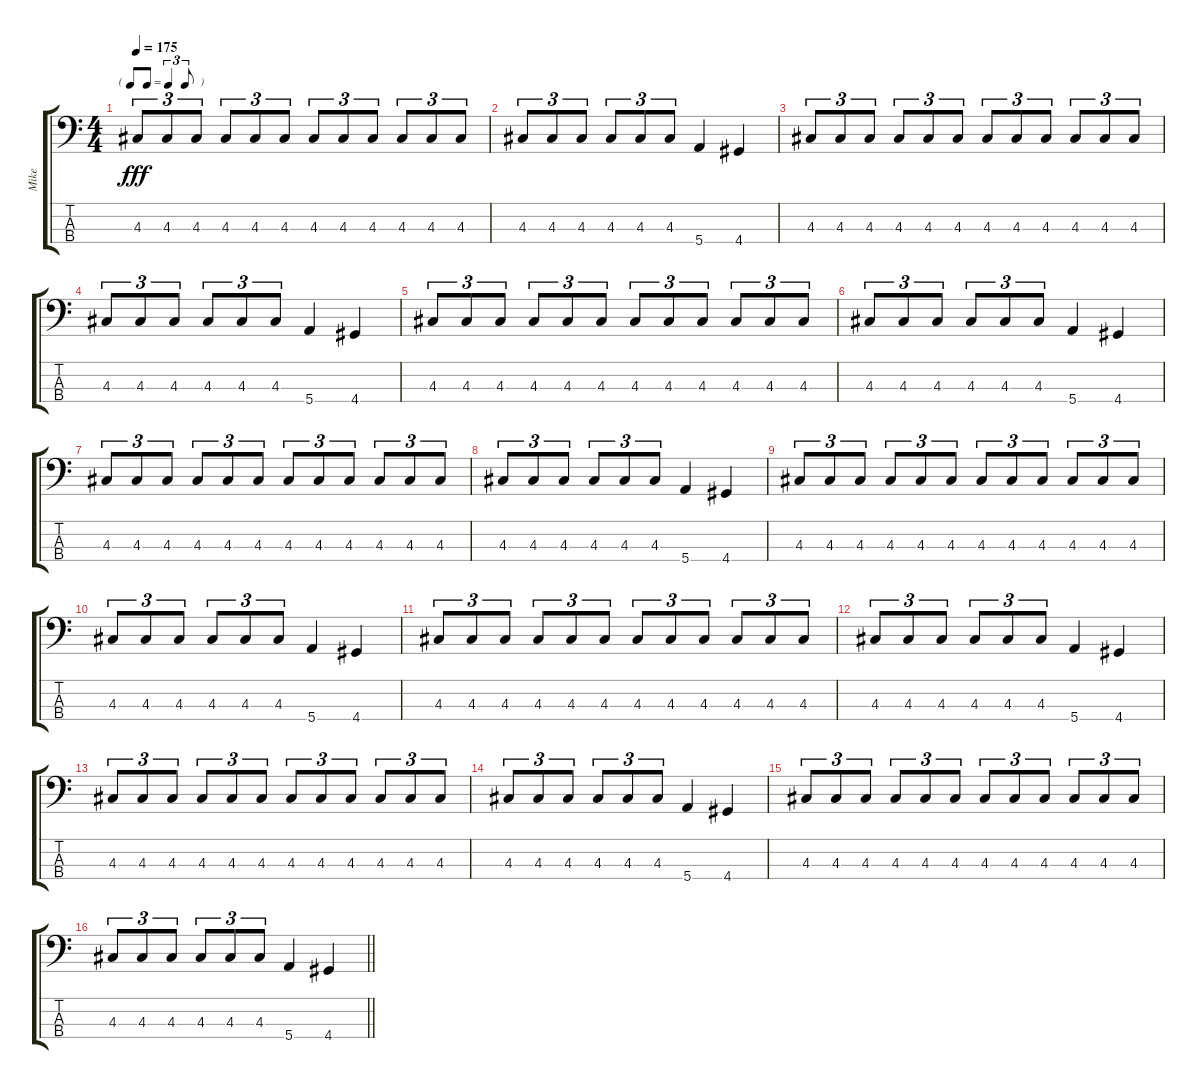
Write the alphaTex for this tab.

\track ("Mike" "Mike") {instrument electricbasspick}
\staff {score tabs}
\tuning (G2 D2 A1 E1) {hide}
\ts (4 4)
\tf triplet8th
\tempo 175
\clef f4
\ks c
4.3.8{tu (3 2) dy fff} 4.3.8{tu (3 2)} 4.3.8{tu (3 2)} 4.3.8{tu (3 2)} 4.3.8{tu (3 2)} 4.3.8{tu (3 2)} 4.3.8{tu (3 2)} 4.3.8{tu (3 2)} 4.3.8{tu (3 2)} 4.3.8{tu (3 2)} 4.3.8{tu (3 2)} 4.3.8{tu (3 2)} |
4.3.8{tu (3 2)} 4.3.8{tu (3 2)} 4.3.8{tu (3 2)} 4.3.8{tu (3 2)} 4.3.8{tu (3 2)} 4.3.8{tu (3 2)} 5.4.4 4.4.4 |
4.3.8{tu (3 2)} 4.3.8{tu (3 2)} 4.3.8{tu (3 2)} 4.3.8{tu (3 2)} 4.3.8{tu (3 2)} 4.3.8{tu (3 2)} 4.3.8{tu (3 2)} 4.3.8{tu (3 2)} 4.3.8{tu (3 2)} 4.3.8{tu (3 2)} 4.3.8{tu (3 2)} 4.3.8{tu (3 2)} |
4.3.8{tu (3 2)} 4.3.8{tu (3 2)} 4.3.8{tu (3 2)} 4.3.8{tu (3 2)} 4.3.8{tu (3 2)} 4.3.8{tu (3 2)} 5.4.4 4.4.4 |
4.3.8{tu (3 2)} 4.3.8{tu (3 2)} 4.3.8{tu (3 2)} 4.3.8{tu (3 2)} 4.3.8{tu (3 2)} 4.3.8{tu (3 2)} 4.3.8{tu (3 2)} 4.3.8{tu (3 2)} 4.3.8{tu (3 2)} 4.3.8{tu (3 2)} 4.3.8{tu (3 2)} 4.3.8{tu (3 2)} |
4.3.8{tu (3 2)} 4.3.8{tu (3 2)} 4.3.8{tu (3 2)} 4.3.8{tu (3 2)} 4.3.8{tu (3 2)} 4.3.8{tu (3 2)} 5.4.4 4.4.4 |
4.3.8{tu (3 2)} 4.3.8{tu (3 2)} 4.3.8{tu (3 2)} 4.3.8{tu (3 2)} 4.3.8{tu (3 2)} 4.3.8{tu (3 2)} 4.3.8{tu (3 2)} 4.3.8{tu (3 2)} 4.3.8{tu (3 2)} 4.3.8{tu (3 2)} 4.3.8{tu (3 2)} 4.3.8{tu (3 2)} |
4.3.8{tu (3 2)} 4.3.8{tu (3 2)} 4.3.8{tu (3 2)} 4.3.8{tu (3 2)} 4.3.8{tu (3 2)} 4.3.8{tu (3 2)} 5.4.4 4.4.4 |
4.3.8{tu (3 2)} 4.3.8{tu (3 2)} 4.3.8{tu (3 2)} 4.3.8{tu (3 2)} 4.3.8{tu (3 2)} 4.3.8{tu (3 2)} 4.3.8{tu (3 2)} 4.3.8{tu (3 2)} 4.3.8{tu (3 2)} 4.3.8{tu (3 2)} 4.3.8{tu (3 2)} 4.3.8{tu (3 2)} |
4.3.8{tu (3 2)} 4.3.8{tu (3 2)} 4.3.8{tu (3 2)} 4.3.8{tu (3 2)} 4.3.8{tu (3 2)} 4.3.8{tu (3 2)} 5.4.4 4.4.4 |
4.3.8{tu (3 2)} 4.3.8{tu (3 2)} 4.3.8{tu (3 2)} 4.3.8{tu (3 2)} 4.3.8{tu (3 2)} 4.3.8{tu (3 2)} 4.3.8{tu (3 2)} 4.3.8{tu (3 2)} 4.3.8{tu (3 2)} 4.3.8{tu (3 2)} 4.3.8{tu (3 2)} 4.3.8{tu (3 2)} |
4.3.8{tu (3 2)} 4.3.8{tu (3 2)} 4.3.8{tu (3 2)} 4.3.8{tu (3 2)} 4.3.8{tu (3 2)} 4.3.8{tu (3 2)} 5.4.4 4.4.4 |
4.3.8{tu (3 2)} 4.3.8{tu (3 2)} 4.3.8{tu (3 2)} 4.3.8{tu (3 2)} 4.3.8{tu (3 2)} 4.3.8{tu (3 2)} 4.3.8{tu (3 2)} 4.3.8{tu (3 2)} 4.3.8{tu (3 2)} 4.3.8{tu (3 2)} 4.3.8{tu (3 2)} 4.3.8{tu (3 2)} |
4.3.8{tu (3 2)} 4.3.8{tu (3 2)} 4.3.8{tu (3 2)} 4.3.8{tu (3 2)} 4.3.8{tu (3 2)} 4.3.8{tu (3 2)} 5.4.4 4.4.4 |
4.3.8{tu (3 2)} 4.3.8{tu (3 2)} 4.3.8{tu (3 2)} 4.3.8{tu (3 2)} 4.3.8{tu (3 2)} 4.3.8{tu (3 2)} 4.3.8{tu (3 2)} 4.3.8{tu (3 2)} 4.3.8{tu (3 2)} 4.3.8{tu (3 2)} 4.3.8{tu (3 2)} 4.3.8{tu (3 2)} |
\barLineRight lightlight
4.3.8{tu (3 2)} 4.3.8{tu (3 2)} 4.3.8{tu (3 2)} 4.3.8{tu (3 2)} 4.3.8{tu (3 2)} 4.3.8{tu (3 2)} 5.4.4 4.4.4
